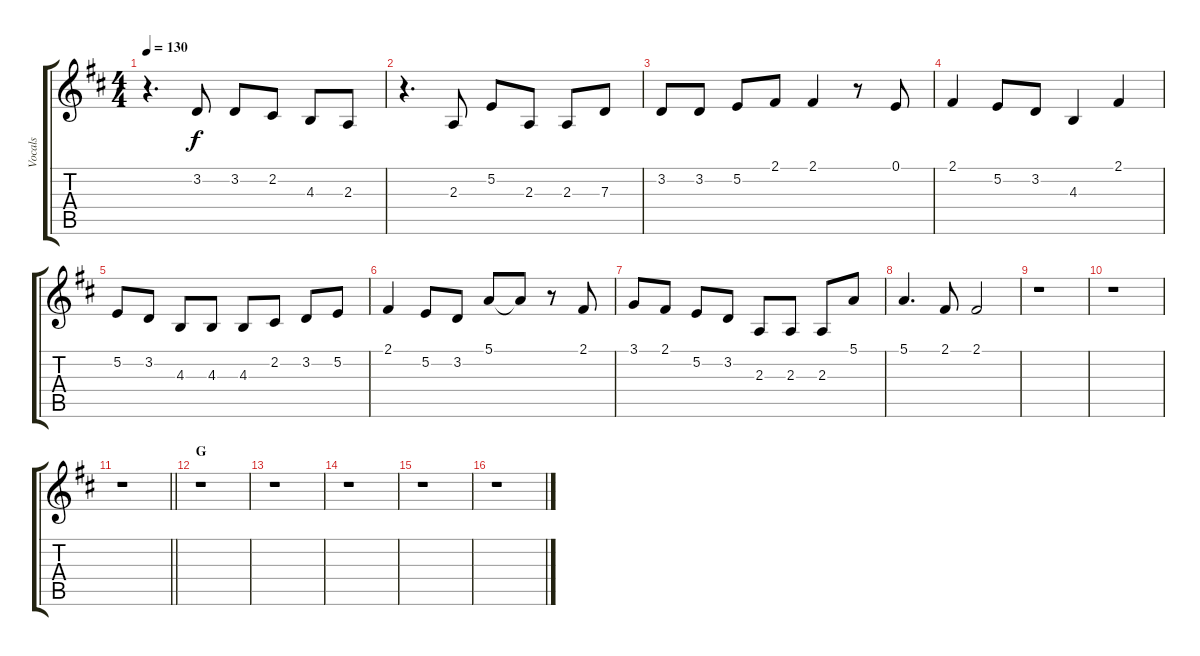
\track ("Vocals" "Vocals") {instrument altosax}
\staff {score tabs}
\tuning (E4 B3 G3 D3 A2 E2) {hide}
\ts (4 4)
\tempo 130
\clef g2
\ks d
r.4{d dy f} 3.2.8 3.2.8 2.2.8 4.3.8 2.3.8 |
r.4{d} 2.3.8 5.2.8 2.3.8 2.3.8 7.3.8 |
3.2.8 3.2.8 5.2.8 2.1.8 2.1.4 r.8 0.1.8 |
2.1.4 5.2.8 3.2.8 4.3.4 2.1.4 |
5.2.8 3.2.8 4.3.8 4.3.8 4.3.8 2.2.8 3.2.8 5.2.8 |
2.1.4 5.2.8 3.2.8 5.1.8 5.1{t}.8 r.8 2.1.8 |
3.1.8 2.1.8 5.2.8 3.2.8 2.3.8 2.3.8 2.3.8 5.1.8 |
5.1.4{d} 2.1.8 2.1.2 |
r.1 |
r.1 |
\barLineRight lightlight
r.1 |
\section ("" "G")
r.1 |
r.1 |
r.1 |
r.1 |
r.1
